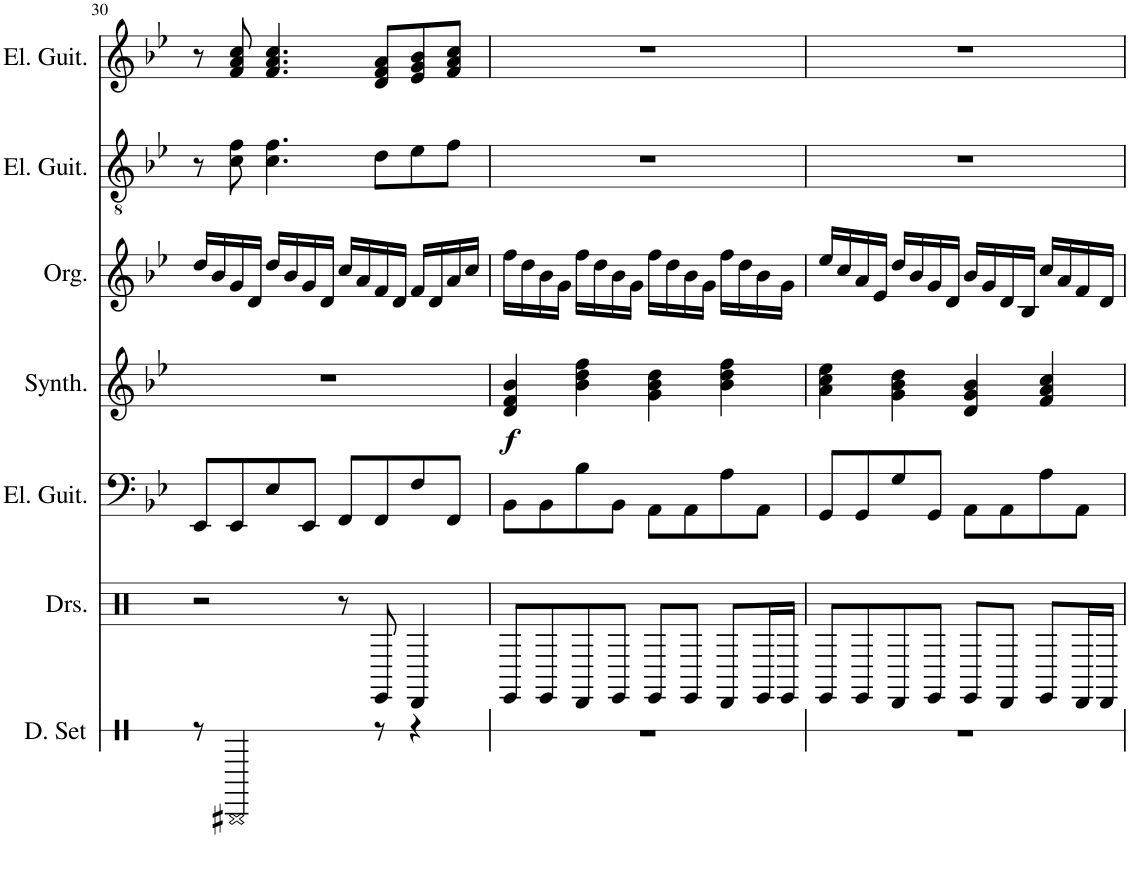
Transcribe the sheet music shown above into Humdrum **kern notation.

**kern	**kern	**kern	**kern	**dynam	**kern	**kern	**kern
*part7	*part6	*part5	*part4	*part4	*part3	*part2	*part1
*staff7	*staff6	*staff5	*staff4	*staff4	*staff3	*staff2	*staff1
*I"ドラムセット	*I"ドラムセット	*I"エレキギター	*I"ノコギリ波	*	*I"オルガン	*I"エレキギター	*I"エレキギター
!!LO:PB:g=z
*clefX	*clefX	*clefF4	*clefG2	*	*clefG2	*clefGv2	*clefG2
*k[]	*k[]	*k[b-e-]	*k[b-e-]	*	*k[b-e-]	*k[b-e-]	*k[b-e-]
*M4/4	*M4/4	*M4/4	*M4/4	*	*M4/4	*M4/4	*M4/4
=30	=30	=30	=30	=30	=30	=30	=30
8r	2r	8EE-/L	1r	.	16dd/LL	8r	8r
.	.	.	.	.	16b-/	.	.
2C#X/	.	8EE-/	.	.	16g/	8c\ 8f\	8f/ 8a/ 8cc/
.	.	.	.	.	16d/JJ	.	.
.	.	8E-/	.	.	16dd/LL	4.c\ 4.f\	4.f/ 4.a/ 4.cc/
.	.	.	.	.	16b-/	.	.
.	.	8EE-/J	.	.	16g/	.	.
.	.	.	.	.	16d/JJ	.	.
.	8r	8FF/L	.	.	16cc/LL	.	.
.	.	.	.	.	16a/	.	.
8r	8EE/	8FF/	.	.	16f/	8d\L	8d/ 8f/ 8a/L
.	.	.	.	.	16d/JJ	.	.
4r	4DD/	8F/	.	.	16f/LL	8e-\	8e-/ 8g/ 8b-/
.	.	.	.	.	16d/	.	.
.	.	8FF/J	.	.	16a/	8f\J	8f/ 8a/ 8cc/J
.	.	.	.	.	16cc/JJ	.	.
=31	=31	=31	=31	=31	=31	=31	=31
!	!	!	!	!LO:DY:b	!	!	!
1r	8EE/L	8BB-\L	4d/ 4f/ 4b-/	f	16ff\LL	1r	1r
.	.	.	.	.	16dd\	.	.
.	8EE/	8BB-\	.	.	16b-\	.	.
.	.	.	.	.	16g\JJ	.	.
.	8DD/	8B-\	4b-\ 4dd\ 4ff\	.	16ff\LL	.	.
.	.	.	.	.	16dd\	.	.
.	8EE/J	8BB-\J	.	.	16b-\	.	.
.	.	.	.	.	16g\JJ	.	.
.	8EE/L	8AA\L	4g\ 4b-\ 4dd\	.	16ff\LL	.	.
.	.	.	.	.	16dd\	.	.
.	8EE/J	8AA\	.	.	16b-\	.	.
.	.	.	.	.	16g\JJ	.	.
.	8DD/L	8A\	4b-\ 4dd\ 4ff\	.	16ff\LL	.	.
.	.	.	.	.	16dd\	.	.
.	16EE/L	8AA\J	.	.	16b-\	.	.
.	16EE/JJ	.	.	.	16g\JJ	.	.
=32	=32	=32	=32	=32	=32	=32	=32
1r	8EE/L	8GG/L	4a\ 4cc\ 4ee-\	.	16ee-/LL	1r	1r
.	.	.	.	.	16cc/	.	.
.	8EE/	8GG/	.	.	16a/	.	.
.	.	.	.	.	16e-/JJ	.	.
.	8DD/	8G/	4g\ 4b-\ 4dd\	.	16dd/LL	.	.
.	.	.	.	.	16b-/	.	.
.	8EE/J	8GG/J	.	.	16g/	.	.
.	.	.	.	.	16d/JJ	.	.
.	8EE/L	8AA\L	4d/ 4g/ 4b-/	.	16b-/LL	.	.
.	.	.	.	.	16g/	.	.
.	8DD/J	8AA\	.	.	16d/	.	.
.	.	.	.	.	16B-/JJ	.	.
.	8EE/L	8A\	4f/ 4a/ 4cc/	.	16cc/LL	.	.
.	.	.	.	.	16a/	.	.
.	16DD/L	8AA\J	.	.	16f/	.	.
.	16DD/JJ	.	.	.	16d/JJ	.	.
=	=	=	=	=	=	=	=
*-	*-	*-	*-	*-	*-	*-	*-
